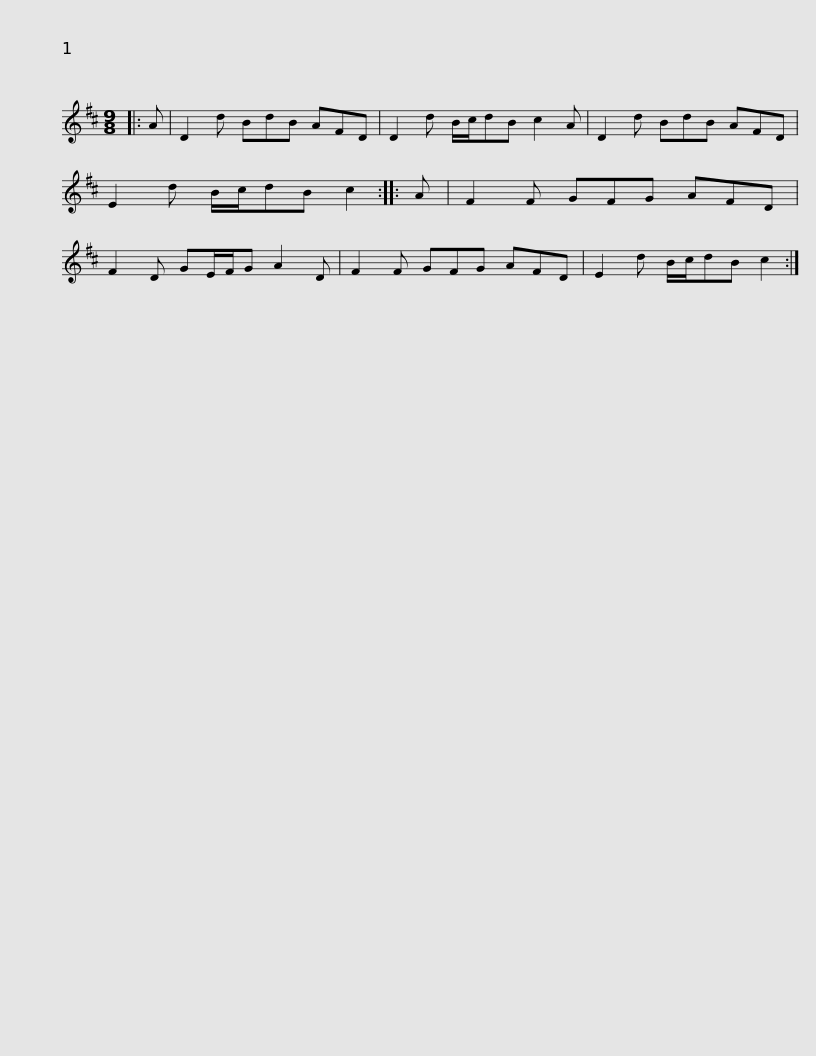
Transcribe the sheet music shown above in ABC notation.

X:1
L:1/8
M:9/8
I:linebreak $
K:D
V:1 treble
V:1
|: A | D2 d BdB AFD | D2 d B/c/dB c2 A | D2 d BdB AFD | E2 d B/c/dB c2 :: %5
 A |$ F2 F GFG AFD | F2 D GE/F/G A2 D | F2 F GFG AFD | E2 d B/c/dB c2 :| %10
